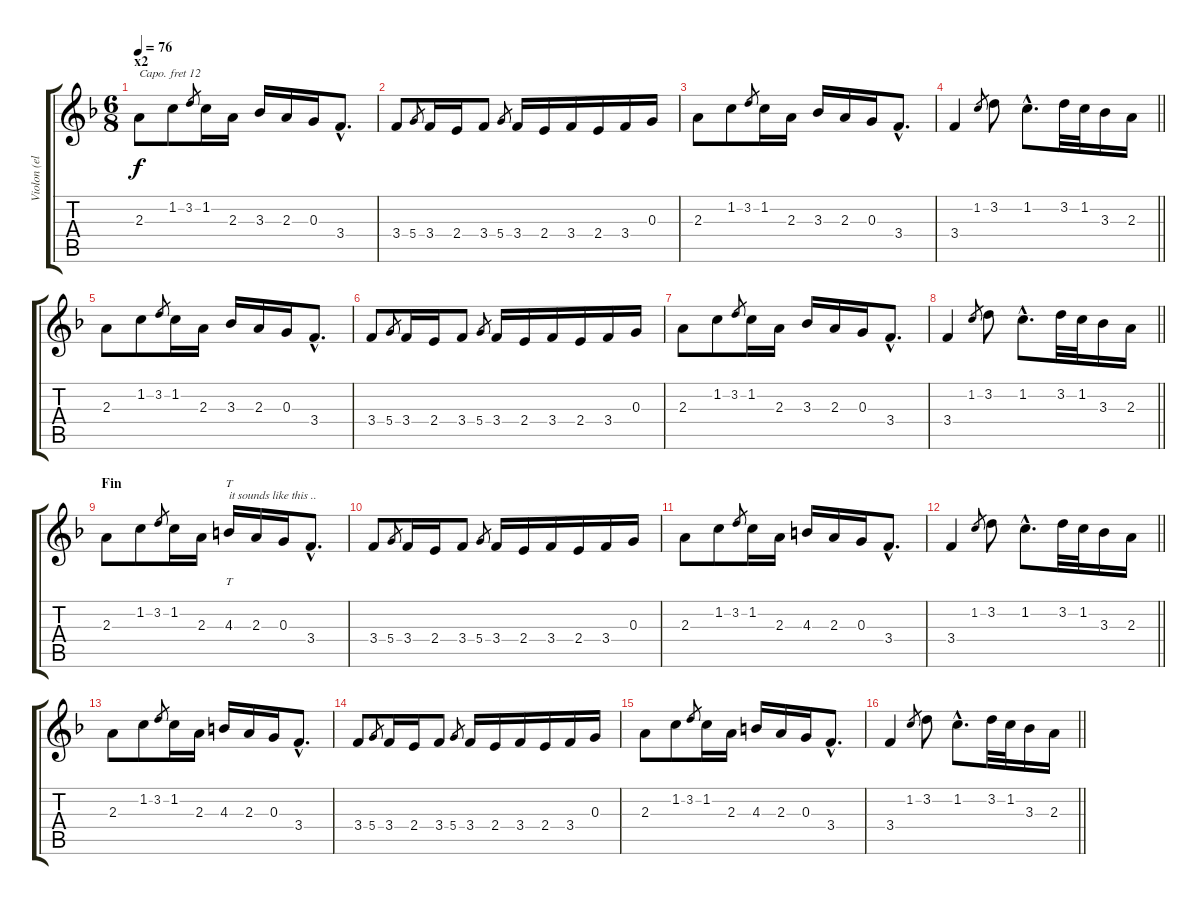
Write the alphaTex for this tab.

\track ("Violon (electric)" "Violon (el") {instrument flute}
\staff {score tabs}
\capo 12
\tuning (E4 B3 G3 D3 A2 E2) {hide}
\ts (6 8)
\section ("" "x2")
\tempo 76
\clef g2
\ks f
2.3.8{dy f} 1.2.8 3.2.8{gr} 1.2.16 2.3.16 3.3.16 2.3.16 0.3.16 3.4{hac}.8{d} |
3.4.8 5.4.8{gr} 3.4.16 2.4.16 3.4.8 5.4.8{gr} 3.4.16 2.4.16 3.4.16 2.4.16 3.4.16 0.3.16 |
2.3.8 1.2.8 3.2.8{gr} 1.2.16 2.3.16 3.3.16 2.3.16 0.3.16 3.4{hac}.8{d} |
\barLineRight lightlight
3.4.4 1.2.8{gr} 3.2.8 1.2{hac}.8{d} 3.2.32 1.2.32 3.3.16 2.3.16 |
2.3.8 1.2.8 3.2.8{gr} 1.2.16 2.3.16 3.3.16 2.3.16 0.3.16 3.4{hac}.8{d} |
3.4.8 5.4.8{gr} 3.4.16 2.4.16 3.4.8 5.4.8{gr} 3.4.16 2.4.16 3.4.16 2.4.16 3.4.16 0.3.16 |
2.3.8 1.2.8 3.2.8{gr} 1.2.16 2.3.16 3.3.16 2.3.16 0.3.16 3.4{hac}.8{d} |
\barLineRight lightlight
3.4.4 1.2.8{gr} 3.2.8 1.2{hac}.8{d} 3.2.32 1.2.32 3.3.16 2.3.16 |
\section ("" "Fin")
2.3.8{volume 11} 1.2.8 3.2.8{gr} 1.2.16 2.3.16 4.3.16{tt txt "it sounds like this .."} 2.3.16 0.3.16 3.4{hac}.8{d} |
3.4.8 5.4.8{gr} 3.4.16 2.4.16 3.4.8 5.4.8{gr} 3.4.16 2.4.16 3.4.16 2.4.16 3.4.16 0.3.16 |
2.3.8 1.2.8 3.2.8{gr} 1.2.16 2.3.16 4.3.16 2.3.16 0.3.16 3.4{hac}.8{d} |
\barLineRight lightlight
3.4.4 1.2.8{gr} 3.2.8 1.2{hac}.8{d} 3.2.32 1.2.32 3.3.16 2.3.16 |
2.3.8 1.2.8 3.2.8{gr} 1.2.16 2.3.16 4.3.16 2.3.16 0.3.16 3.4{hac}.8{d} |
3.4.8 5.4.8{gr} 3.4.16 2.4.16 3.4.8 5.4.8{gr} 3.4.16 2.4.16 3.4.16 2.4.16 3.4.16 0.3.16 |
2.3.8 1.2.8 3.2.8{gr} 1.2.16 2.3.16 4.3.16 2.3.16 0.3.16 3.4{hac}.8{d} |
\barLineRight lightlight
3.4.4 1.2.8{gr} 3.2.8 1.2{hac}.8{d} 3.2.32 1.2.32 3.3.16 2.3.16
